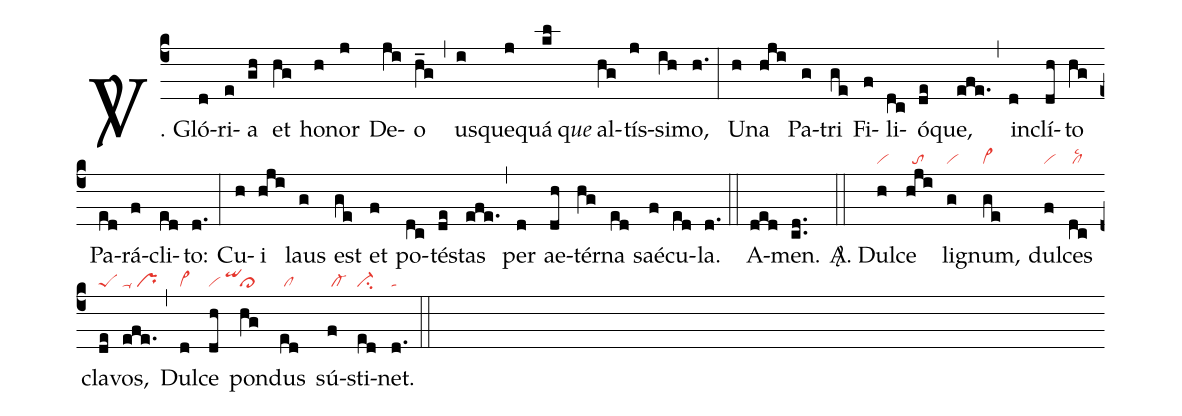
nabc-lines:1;
%%
(c4)<sp>V/</sp>. Gló(d)ri(e)a(gh) et(hg) ho(h)nor(j) De(ji)o(h_g) (,)
us(i)que(j)quá(kl)q<i>ue</i>() al(hg)tís(j)si(ih)mo,(h.) (:)
U(h)na(hji) Pa(g)tri(ge) Fi(f)li(dc)ó(de)que,(efe.) (,)
in(d)clí(dh)to(hg) Pa(ed)rá(f)cli(ed)to:(d.) (:)
Cu(h)i(hji) laus(g) est(ge) et(f) po(dc)té(de)stas(efe.) (,)
per(d) ae(dh)tér(hg)na(ed) saé(f)cu(ed)la.(d.) (::)
A(ded)men.(cd..) (::)

<sp>A/</sp>. Dul(h|vi)ce(hji|//to) li(g|vi)gnum,(ge|vi>) dul(f|vi)ces(dc|/cllsc2) cla(de|peS)vos,(efe.|ta-/pr) (,)
Dul(d|vi>)ce(dh|vi/qihj) pon(hg|cl>)dus(ed|/cl) sú(f|/cl-)sti(ed|ci-)net.(d.|ta) (::)
